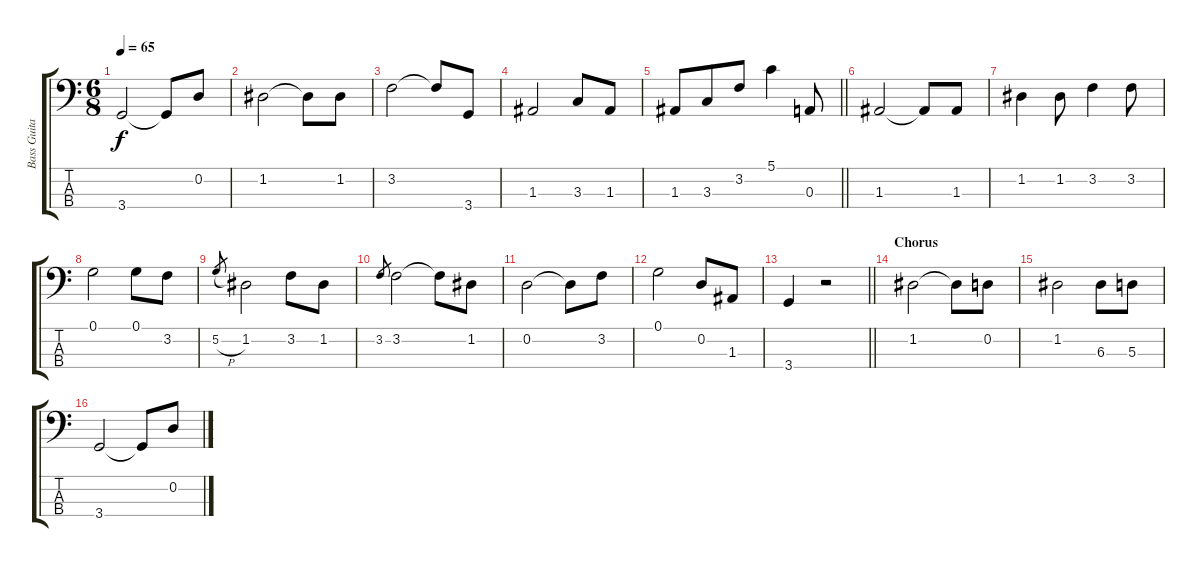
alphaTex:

\track ("Bass Guitar" "Bass Guita") {instrument electricbassfinger}
\staff {score tabs}
\tuning (G2 D2 A1 E1) {hide}
\ts (6 8)
\tempo 65
\clef f4
\ks c
3.4.2{dy f} 3.4{t}.8 0.2.8 |
1.2.2 1.2{t}.8 1.2.8 |
3.2.2 3.2{t}.8 3.4.8 |
1.3.2 3.3.8 1.3.8 |
\barLineRight lightlight
1.3.8 3.3.8 3.2.8 5.1.4 0.3.8 |
\section ("" "")
1.3.2 1.3{t}.8 1.3.8 |
1.2.4 1.2.8 3.2.4 3.2.8 |
0.1.2 0.1.8 3.2.8 |
5.2{h}.8{gr} 1.2.2 3.2.8 1.2.8 |
3.2.8{gr} 3.2.2 3.2{t}.8 1.2.8 |
0.2.2 0.2{t}.8 3.2.8 |
0.1.2 0.2.8 1.3.8 |
\barLineRight lightlight
3.4.4 r.2 |
\section ("" "Chorus")
1.2.2 1.2{t}.8 0.2.8 |
1.2.2 6.3.8 5.3.8 |
3.4.2 3.4{t}.8 0.2.8
